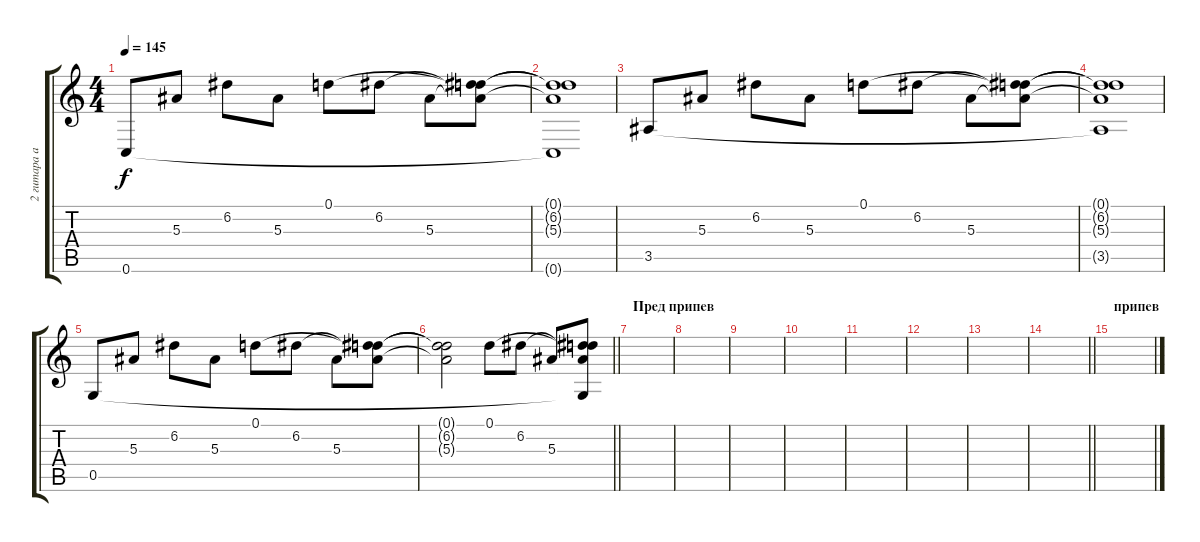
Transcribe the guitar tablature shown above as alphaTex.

\track ("2 гитара акустик" "2 гитара а") {instrument electricguitarclean}
\staff {score tabs}
\tuning (D4 A3 F3 C3 G2 C2) {hide}
\ts (4 4)
\tempo 145
\clef g2
\ks c
0.6.8{dy f volume 11 instrument electricguitarclean} 5.3.8 6.2.8 5.3.8 0.1.8 6.2.8 5.3.8 (0.1{t} 6.2{t} 5.3{t}).8 |
(0.1{t} 6.2{t} 5.3{t} 0.6{t}).1 |
3.5.8{volume 11 instrument electricguitarclean} 5.3.8 6.2.8 5.3.8 0.1.8 6.2.8 5.3.8 (0.1{t} 6.2{t} 5.3{t}).8 |
(0.1{t} 6.2{t} 5.3{t} 3.5{t}).1 |
0.5.8{volume 11 instrument electricguitarclean} 5.3.8 6.2.8 5.3.8 0.1.8 6.2.8 5.3.8 (0.1{t} 6.2{t} 5.3{t}).8 |
\barLineRight lightlight
(0.1{t} 6.2{t} 5.3{t}).2 0.1.8 6.2.8 5.3.8 (0.1{t} 6.2{t} 5.3{t} 0.5{t}).8 |
\section ("" "Пред припев")
|
|
|
|
|
|
|
\barLineRight lightlight
|
\section ("" "припев")
